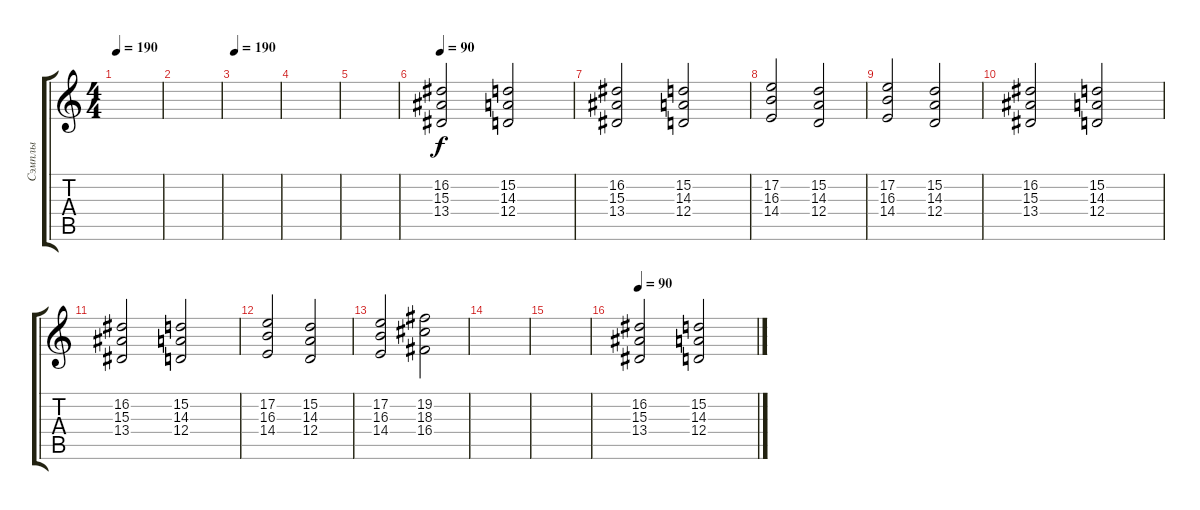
\track ("Сэмплы" "Сэмплы") {instrument stringensemble2}
\staff {score tabs}
\tuning (E4 B3 G3 D3 A2 E2) {hide}
\ts (4 4)
\tempo 190
\clef g2
\ks c
|
|
\tempo 190
|
|
|
\tempo 90
(16.2 15.3 13.4).2{instrument pad4choir} (15.2 14.3 12.4).2 |
(16.2 15.3 13.4).2 (15.2 14.3 12.4).2 |
(17.2 16.3 14.4).2 (15.2 14.3 12.4).2 |
(17.2 16.3 14.4).2 (15.2 14.3 12.4).2 |
(16.2 15.3 13.4).2{instrument pad4choir} (15.2 14.3 12.4).2 |
(16.2 15.3 13.4).2 (15.2 14.3 12.4).2 |
(17.2 16.3 14.4).2 (15.2 14.3 12.4).2 |
(17.2 16.3 14.4).2 (19.2 18.3 16.4).2 |
|
|
\tempo 90
(16.2 15.3 13.4).2{instrument pad4choir} (15.2 14.3 12.4).2
